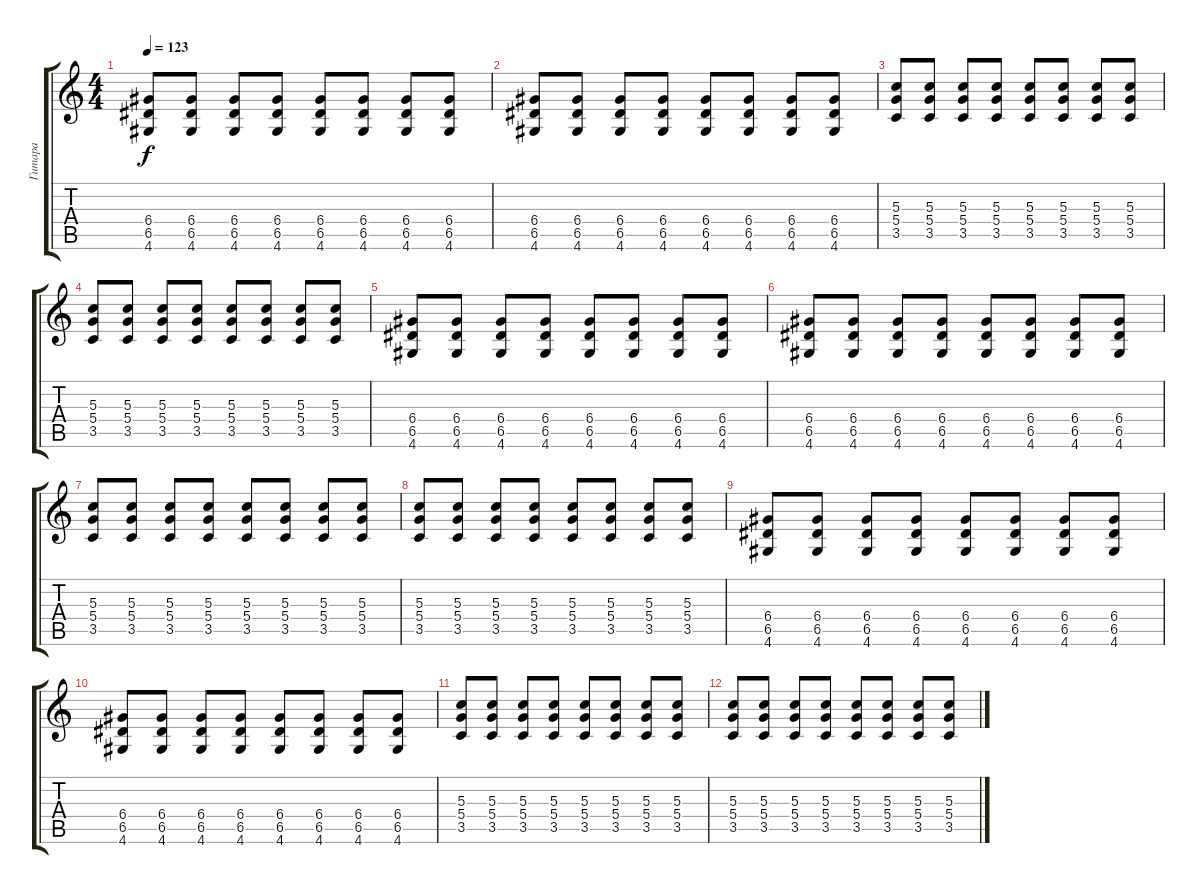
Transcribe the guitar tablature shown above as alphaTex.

\track ("Гитара" "Гитара") {instrument distortionguitar}
\staff {score tabs}
\tuning (E4 B3 G3 D3 A2 E2) {hide}
\ts (4 4)
\tempo 123
\clef g2
\ks c
(6.4 6.5 4.6).8{dy f} (6.4 6.5 4.6).8 (6.4 6.5 4.6).8 (6.4 6.5 4.6).8 (6.4 6.5 4.6).8 (6.4 6.5 4.6).8 (6.4 6.5 4.6).8 (6.4 6.5 4.6).8 |
(6.4 6.5 4.6).8 (6.4 6.5 4.6).8 (6.4 6.5 4.6).8 (6.4 6.5 4.6).8 (6.4 6.5 4.6).8 (6.4 6.5 4.6).8 (6.4 6.5 4.6).8 (6.4 6.5 4.6).8 |
(5.3 5.4 3.5).8 (5.3 5.4 3.5).8 (5.3 5.4 3.5).8 (5.3 5.4 3.5).8 (5.3 5.4 3.5).8 (5.3 5.4 3.5).8 (5.3 5.4 3.5).8 (5.3 5.4 3.5).8 |
(5.3 5.4 3.5).8 (5.3 5.4 3.5).8 (5.3 5.4 3.5).8 (5.3 5.4 3.5).8 (5.3 5.4 3.5).8 (5.3 5.4 3.5).8 (5.3 5.4 3.5).8 (5.3 5.4 3.5).8 |
(6.4 6.5 4.6).8 (6.4 6.5 4.6).8 (6.4 6.5 4.6).8 (6.4 6.5 4.6).8 (6.4 6.5 4.6).8 (6.4 6.5 4.6).8 (6.4 6.5 4.6).8 (6.4 6.5 4.6).8 |
(6.4 6.5 4.6).8 (6.4 6.5 4.6).8 (6.4 6.5 4.6).8 (6.4 6.5 4.6).8 (6.4 6.5 4.6).8 (6.4 6.5 4.6).8 (6.4 6.5 4.6).8 (6.4 6.5 4.6).8 |
(5.3 5.4 3.5).8 (5.3 5.4 3.5).8 (5.3 5.4 3.5).8 (5.3 5.4 3.5).8 (5.3 5.4 3.5).8 (5.3 5.4 3.5).8 (5.3 5.4 3.5).8 (5.3 5.4 3.5).8 |
(5.3 5.4 3.5).8 (5.3 5.4 3.5).8 (5.3 5.4 3.5).8 (5.3 5.4 3.5).8 (5.3 5.4 3.5).8 (5.3 5.4 3.5).8 (5.3 5.4 3.5).8 (5.3 5.4 3.5).8 |
(6.4 6.5 4.6).8 (6.4 6.5 4.6).8 (6.4 6.5 4.6).8 (6.4 6.5 4.6).8 (6.4 6.5 4.6).8 (6.4 6.5 4.6).8 (6.4 6.5 4.6).8 (6.4 6.5 4.6).8 |
(6.4 6.5 4.6).8 (6.4 6.5 4.6).8 (6.4 6.5 4.6).8 (6.4 6.5 4.6).8 (6.4 6.5 4.6).8 (6.4 6.5 4.6).8 (6.4 6.5 4.6).8 (6.4 6.5 4.6).8 |
(5.3 5.4 3.5).8 (5.3 5.4 3.5).8 (5.3 5.4 3.5).8 (5.3 5.4 3.5).8 (5.3 5.4 3.5).8 (5.3 5.4 3.5).8 (5.3 5.4 3.5).8 (5.3 5.4 3.5).8 |
(5.3 5.4 3.5).8 (5.3 5.4 3.5).8 (5.3 5.4 3.5).8 (5.3 5.4 3.5).8 (5.3 5.4 3.5).8 (5.3 5.4 3.5).8 (5.3 5.4 3.5).8 (5.3 5.4 3.5).8
